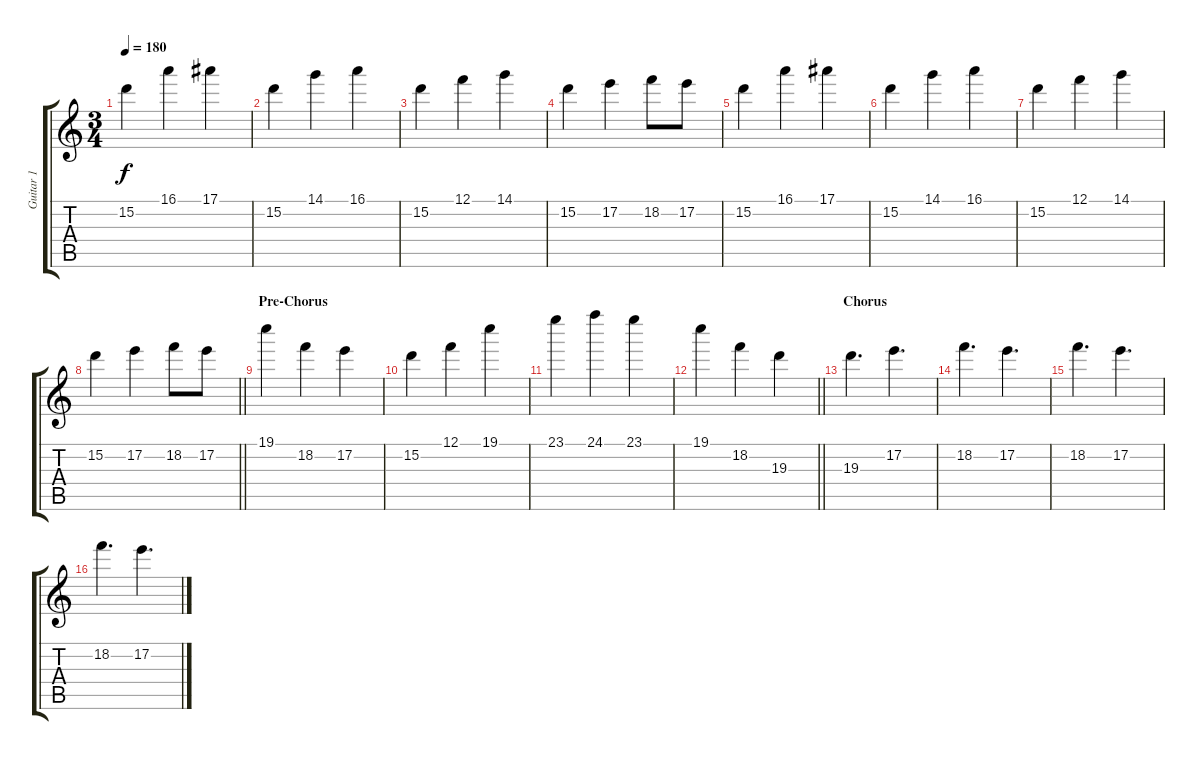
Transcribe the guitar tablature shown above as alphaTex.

\track ("Guitar 1" "Guitar 1") {instrument electricguitarclean}
\staff {score tabs}
\tuning (F4 B3 G3 D3 A2 E2) {hide}
\ts (3 4)
\tempo 180
\clef g2
\ks c
15.2.4{dy f} 16.1.4 17.1.4 |
15.2.4 14.1.4 16.1.4 |
15.2.4 12.1.4 14.1.4 |
15.2.4 17.2.4 18.2.8 17.2.8 |
15.2.4 16.1.4 17.1.4 |
15.2.4 14.1.4 16.1.4 |
15.2.4 12.1.4 14.1.4 |
\barLineRight lightlight
15.2.4 17.2.4 18.2.8 17.2.8 |
\section ("" "Pre-Chorus")
19.1.4 18.2.4 17.2.4 |
15.2.4 12.1.4 19.1.4 |
23.1.4 24.1.4 23.1.4 |
\barLineRight lightlight
19.1.4 18.2.4 19.3.4 |
\section ("" "Chorus")
19.3.4{d} 17.2.4{d} |
18.2.4{d} 17.2.4{d} |
18.2.4{d} 17.2.4{d} |
18.2.4{d} 17.2.4{d}
